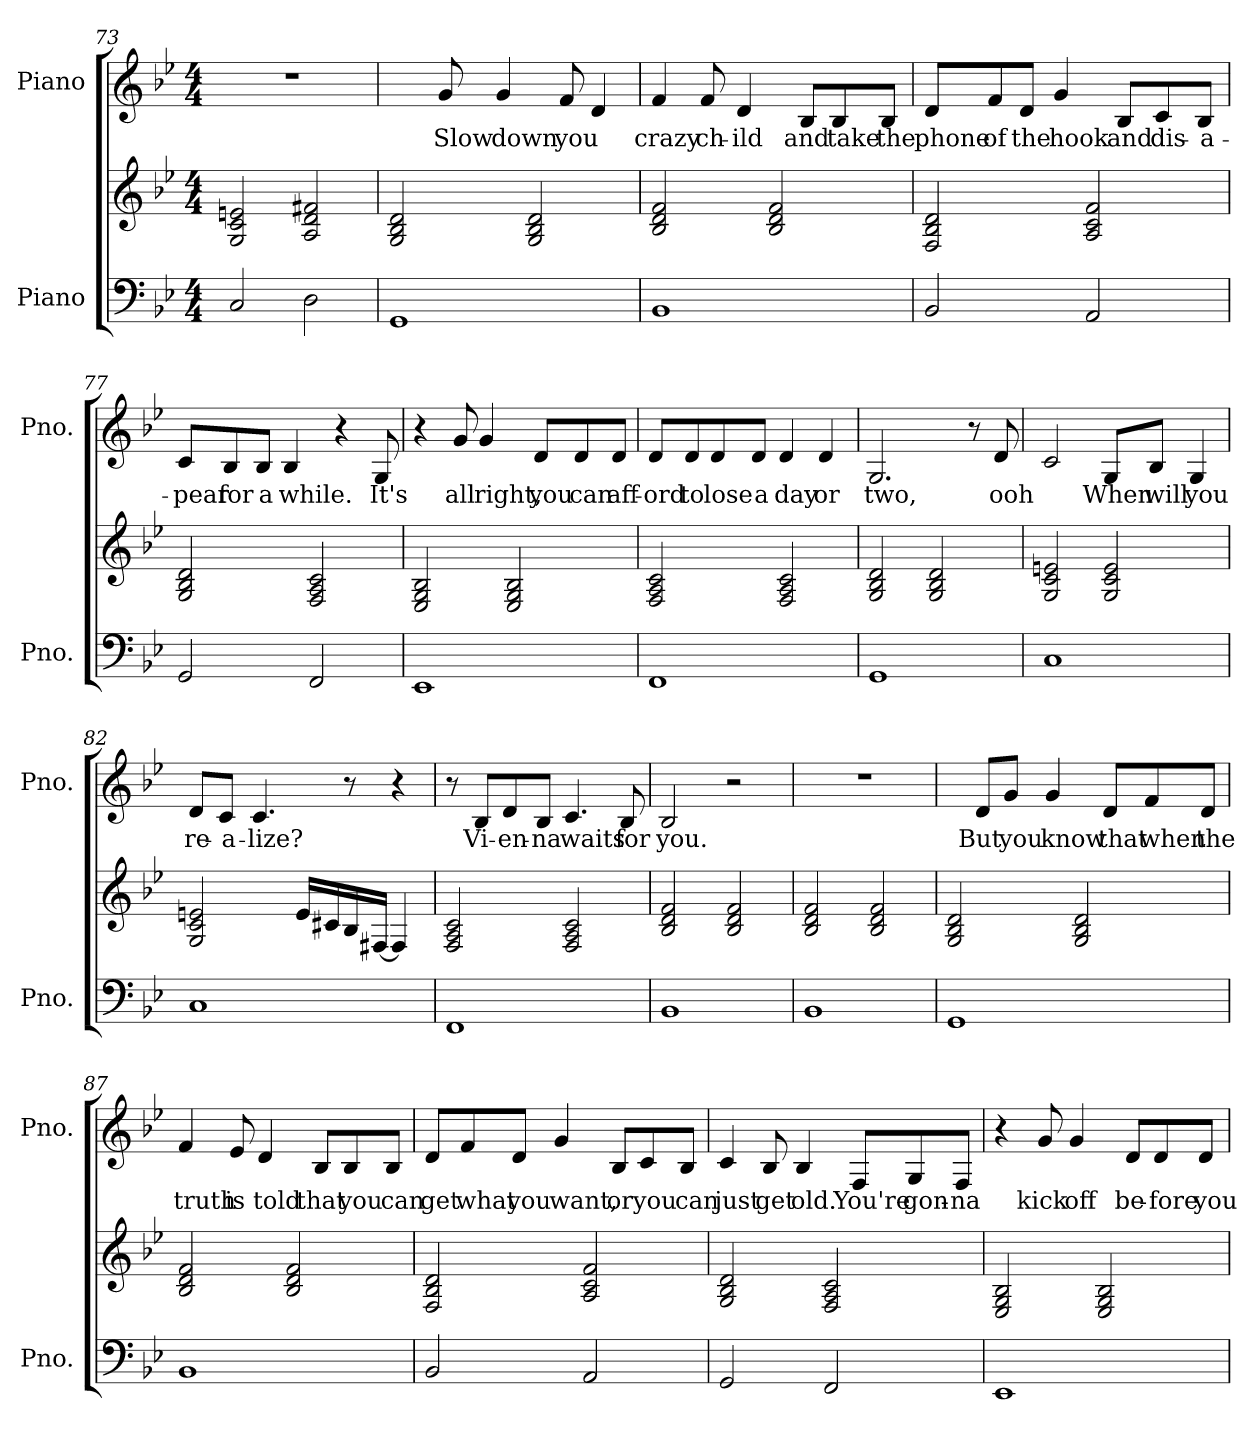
**kern	**kern	**kern	**text
*part2	*part2	*part1	*part1
*staff3	*staff2	*staff1	*staff1
*I"Piano	*	*I"Piano	*
*I'Pno.	*	*I'Pno.	*
!!LO:LB:g=z
*clefF4	*clefG2	*clefG2	*
*k[b-e-]	*k[b-e-]	*k[b-e-]	*
*M4/4	*M4/4	*M4/4	*
=73	=73	=73	=73
2C/	2G/ 2c/ 2en/	1r	.
2D\	2A/ 2d/ 2f#X/	.	.
=74	=74	=74	=74
1GG	2G/ 2B-/ 2d/	4ryy	.
!	!	!	!LO:LY:b
.	.	8g/	Slow
!	!	!	!LO:LY:b
.	.	4g/	down
.	2G/ 2B-/ 2d/	.	.
!	!	!	!LO:LY:b
.	.	8f/	you
.	.	4d/	.
=75	=75	=75	=75
!	!	!	!LO:LY:b
1BB-	2B-/ 2d/ 2f/	4f/	crazy
!	!	!	!LO:LY:b
.	.	8f/	ch-
!	!	!	!LO:LY:b
.	.	4d/	-ild
.	2B-/ 2d/ 2f/	.	.
!	!	!	!LO:LY:b
.	.	8B-/L	and
!	!	!	!LO:LY:b
.	.	8B-/	take
!	!	!	!LO:LY:b
.	.	8B-/J	the
=76	=76	=76	=76
!	!	!	!LO:LY:b
2BB-/	2F/ 2B-/ 2d/	8d/L	phone
!	!	!	!LO:LY:b
.	.	8f/	of
!	!	!	!LO:LY:b
.	.	8d/J	the
!	!	!	!LO:LY:b
.	.	4g/	hook
2AA/	2A/ 2c/ 2f/	.	.
!	!	!	!LO:LY:b
.	.	8B-/L	and
!	!	!	!LO:LY:b
.	.	8c/	dis-
!	!	!	!LO:LY:b
.	.	8B-/J	-a-
!!LO:PB:g=z
=77	=77	=77	=77
!	!	!	!LO:LY:b
2GG/	2G/ 2B-/ 2d/	8c/L	-pear
!	!	!	!LO:LY:b
.	.	8B-/	for
!	!	!	!LO:LY:b
.	.	8B-/J	a
!	!	!	!LO:LY:b
.	.	4B-/	while.
2FF/	2F/ 2A/ 2c/	.	.
.	.	4r	.
!	!	!	!LO:LY:b
.	.	8G/	-It's
=78	=78	=78	=78
1EE-	2E-/ 2G/ 2B-/	4r	.
!	!	!	!LO:LY:b
.	.	8g/	all
!	!	!	!LO:LY:b
.	.	4g/	right,
.	2E-/ 2G/ 2B-/	.	.
!	!	!	!LO:LY:b
.	.	8d/L	you
!	!	!	!LO:LY:b
.	.	8d/	can
!	!	!	!LO:LY:b
.	.	8d/J	aff-
=79	=79	=79	=79
!	!	!	!LO:LY:b
1FF	2F/ 2A/ 2c/	8d/L	-ord
!	!	!	!LO:LY:b
.	.	8d/	to
!	!	!	!LO:LY:b
.	.	8d/	lose
!	!	!	!LO:LY:b
.	.	8d/J	a
!	!	!	!LO:LY:b
.	2F/ 2A/ 2c/	4d/	day
!	!	!	!LO:LY:b
.	.	4d/	or
=80	=80	=80	=80
!	!	!	!LO:LY:b
1GG	2G/ 2B-/ 2d/	2.G/	two,
.	2G/ 2B-/ 2d/	.	.
.	.	8r	.
!	!	!	!LO:LY:b
.	.	8d/	ooh
!!LO:LB:g=z
=81	=81	=81	=81
!	!	!	!LO:LY:b
1C	2G/ 2c/ 2en/	2c/	.
!	!	!	!LO:LY:b
.	2G/ 2c/ 2e/	8G/L	When
!	!	!	!LO:LY:b
.	.	8B-/J	will
!	!	!	!LO:LY:b
.	.	4G/	you
=82	=82	=82	=82
!	!	!	!LO:LY:b
1C	2G/ 2c/ 2en/	8d/L	re-
!	!	!	!LO:LY:b
.	.	8c/J	-a-
!	!	!	!LO:LY:b
.	.	4.c/	-lize?
.	16e/LL	.	.
.	16c#X/	.	.
.	16B-/	8r	.
.	[16F#X/JJ	.	.
.	4F#/]	4r	.
=83	=83	=83	=83
1FF	2F/ 2A/ 2c/	8r	.
!	!	!	!LO:LY:b
.	.	8B-/L	Vi-
!	!	!	!LO:LY:b
.	.	8d/	-en-
!	!	!	!LO:LY:b
.	.	8B-/J	-na
!	!	!	!LO:LY:b
.	2F/ 2A/ 2c/	4.c/	waits
!	!	!	!LO:LY:b
.	.	8B-/	for
=84	=84	=84	=84
!	!	!	!LO:LY:b
1BB-	2B-/ 2d/ 2f/	2B-/	you.
.	2B-/ 2d/ 2f/	2r	.
=85	=85	=85	=85
1BB-	2B-/ 2d/ 2f/	1r	.
.	2B-/ 2d/ 2f/	.	.
!!LO:LB:g=z
=86	=86	=86	=86
1GG	2G/ 2B-/ 2d/	8ryy	.
!	!	!	!LO:LY:b
.	.	8d/L	But
!	!	!	!LO:LY:b
.	.	8g/J	you
!	!	!	!LO:LY:b
.	.	4g/	know
.	2G/ 2B-/ 2d/	.	.
!	!	!	!LO:LY:b
.	.	8d/L	that
!	!	!	!LO:LY:b
.	.	8f/	when
!	!	!	!LO:LY:b
.	.	8d/J	the
=87	=87	=87	=87
!	!	!	!LO:LY:b
1BB-	2B-/ 2d/ 2f/	4f/	truth
!	!	!	!LO:LY:b
.	.	8e-/	is
!	!	!	!LO:LY:b
.	.	4d/	told
.	2B-/ 2d/ 2f/	.	.
!	!	!	!LO:LY:b
.	.	8B-/L	that
!	!	!	!LO:LY:b
.	.	8B-/	you
!	!	!	!LO:LY:b
.	.	8B-/J	can
=88	=88	=88	=88
!	!	!	!LO:LY:b
2BB-/	2F/ 2B-/ 2d/	8d/L	get
!	!	!	!LO:LY:b
.	.	8f/	what
!	!	!	!LO:LY:b
.	.	8d/J	you
!	!	!	!LO:LY:b
.	.	4g/	want,
2AA/	2A/ 2c/ 2f/	.	.
!	!	!	!LO:LY:b
.	.	8B-/L	or
!	!	!	!LO:LY:b
.	.	8c/	you
!	!	!	!LO:LY:b
.	.	8B-/J	can
!!LO:PB:g=z
=89	=89	=89	=89
!	!	!	!LO:LY:b
2GG/	2G/ 2B-/ 2d/	4c/	just
!	!	!	!LO:LY:b
.	.	8B-/	get
!	!	!	!LO:LY:b
.	.	4B-/	old.
2FF/	2F/ 2A/ 2c/	.	.
!	!	!	!LO:LY:b
.	.	8F/L	You're
!	!	!	!LO:LY:b
.	.	8G/	gon-
!	!	!	!LO:LY:b
.	.	8F/J	-na
=90	=90	=90	=90
1EE-	2E-/ 2G/ 2B-/	4r	.
!	!	!	!LO:LY:b
.	.	8g/	kick
!	!	!	!LO:LY:b
.	.	4g/	off
.	2E-/ 2G/ 2B-/	.	.
!	!	!	!LO:LY:b
.	.	8d/L	be-
!	!	!	!LO:LY:b
.	.	8d/	-fore
!	!	!	!LO:LY:b
.	.	8d/J	you
=	=	=	=
*-	*-	*-	*-
